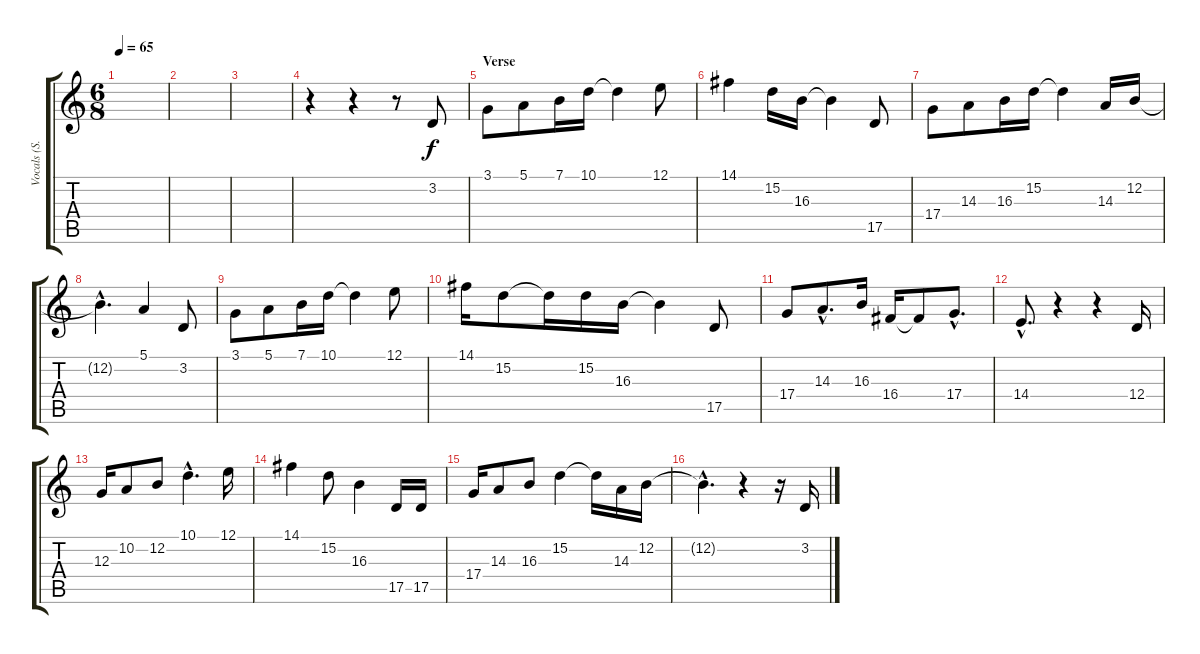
\track ("Vocals (S. Hogarth)" "Vocals (S.") {instrument flute}
\staff {score tabs}
\tuning (E4 B3 G3 D3 A2 E2) {hide}
\ts (6 8)
\tempo 65
\clef g2
\ks c
|
|
|
r.4 r.4 r.8 3.2.8 |
\section ("" "Verse")
3.1.8 5.1.8 7.1.16 10.1.16 10.1{t}.4 12.1.8 |
14.1.4 15.2.16 16.3.16 16.3{t}.4 17.5.8 |
17.4.8 14.3.8 16.3.16 15.2.16 15.2{t}.4 14.3.16 12.2.16 |
12.2{hac t}.4{d} 5.1.4 3.2.8 |
3.1.8 5.1.8 7.1.16 10.1.16 10.1{t}.4 12.1.8 |
14.1.16 15.2.8 15.2{t}.16 15.2.16 16.3.16 16.3{t}.4 17.5.8 |
17.4.8 14.3{hac}.8{d} 16.3.16 16.4.16 16.4{t}.8 17.4{hac}.8{d} |
14.4{hac}.8{d} r.4 r.4 12.4.16 |
12.3.16 10.2.8 12.2.8 10.1{hac}.4{d} 12.1.16 |
14.1.4 15.2.8 16.3.4 17.5.16 17.5.16 |
17.4.16 14.3.8 16.3.8 15.2.4 15.2{t}.16 14.3.16 12.2.16 |
12.2{hac t}.4{d} r.4 r.16 3.2.16
